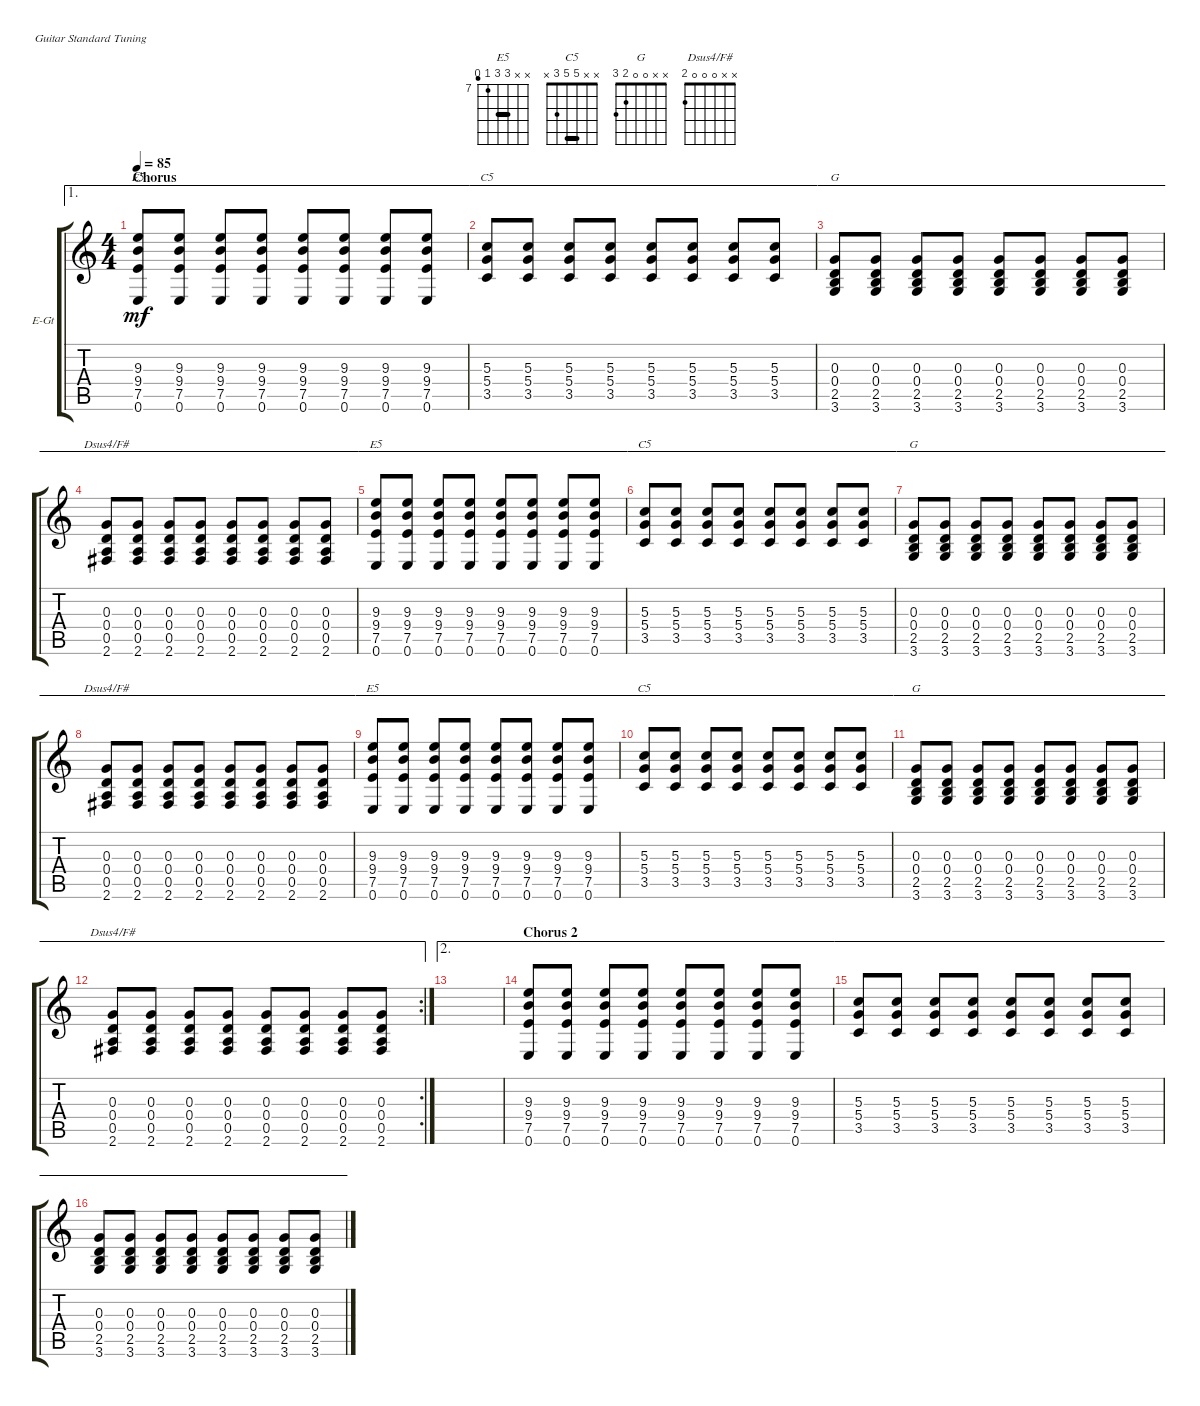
\defaultSystemsLayout 4
\bracketExtendMode groupsimilarinstruments
\firstSystemTrackNameOrientation horizontal
\otherSystemsTrackNameOrientation horizontal
\track ("Electric Guitar" "E-Gt") {instrument distortionguitar}
\staff {score tabs}
\tuning (E4 B3 G3 D3 A2 E2)
\chord ("E5" x x 9 9 7 6) {firstfret 7 barre 9}
\chord ("C5" x x 5 5 3 x) {barre 5}
\chord ("G" x x 0 0 2 3)
\chord ("Dsus4/F#" x x 0 0 0 2)
\ae 1
\ts (4 4)
\section ("" "Chorus")
\tempo 85
\clef g2
\ks c
(0.6 7.5 9.4 9.3).8{ch "E5" dy mf} (0.6 7.5 9.4 9.3).8 (0.6 7.5 9.4 9.3).8 (0.6 7.5 9.4 9.3).8 (0.6 7.5 9.4 9.3).8 (0.6 7.5 9.4 9.3).8 (0.6 7.5 9.4 9.3).8 (0.6 7.5 9.4 9.3).8 |
\ae 1
(3.5 5.4 5.3).8{ch "C5"} (3.5 5.4 5.3).8 (3.5 5.4 5.3).8 (3.5 5.4 5.3).8 (3.5 5.4 5.3).8 (3.5 5.4 5.3).8 (3.5 5.4 5.3).8 (3.5 5.4 5.3).8 |
\ae 1
(3.6 2.5 0.4 0.3).8{ch "G"} (3.6 2.5 0.4 0.3).8 (3.6 2.5 0.4 0.3).8 (3.6 2.5 0.4 0.3).8 (3.6 2.5 0.4 0.3).8 (3.6 2.5 0.4 0.3).8 (3.6 2.5 0.4 0.3).8 (3.6 2.5 0.4 0.3).8 |
\ae 1
(2.6 0.5 0.4 0.3).8{ch "Dsus4/F#"} (2.6 0.5 0.4 0.3).8 (2.6 0.5 0.4 0.3).8 (2.6 0.5 0.4 0.3).8 (2.6 0.5 0.4 0.3).8 (2.6 0.5 0.4 0.3).8 (2.6 0.5 0.4 0.3).8 (2.6 0.5 0.4 0.3).8 |
\ae 1
(0.6 7.5 9.4 9.3).8{ch "E5"} (0.6 7.5 9.4 9.3).8 (0.6 7.5 9.4 9.3).8 (0.6 7.5 9.4 9.3).8 (0.6 7.5 9.4 9.3).8 (0.6 7.5 9.4 9.3).8 (0.6 7.5 9.4 9.3).8 (0.6 7.5 9.4 9.3).8 |
\ae 1
(3.5 5.4 5.3).8{ch "C5"} (3.5 5.4 5.3).8 (3.5 5.4 5.3).8 (3.5 5.4 5.3).8 (3.5 5.4 5.3).8 (3.5 5.4 5.3).8 (3.5 5.4 5.3).8 (3.5 5.4 5.3).8 |
\ae 1
(3.6 2.5 0.4 0.3).8{ch "G"} (3.6 2.5 0.4 0.3).8 (3.6 2.5 0.4 0.3).8 (3.6 2.5 0.4 0.3).8 (3.6 2.5 0.4 0.3).8 (3.6 2.5 0.4 0.3).8 (3.6 2.5 0.4 0.3).8 (3.6 2.5 0.4 0.3).8 |
\ae 1
(2.6 0.5 0.4 0.3).8{ch "Dsus4/F#"} (2.6 0.5 0.4 0.3).8 (2.6 0.5 0.4 0.3).8 (2.6 0.5 0.4 0.3).8 (2.6 0.5 0.4 0.3).8 (2.6 0.5 0.4 0.3).8 (2.6 0.5 0.4 0.3).8 (2.6 0.5 0.4 0.3).8 |
\ae 1
(0.6 7.5 9.4 9.3).8{ch "E5"} (0.6 7.5 9.4 9.3).8 (0.6 7.5 9.4 9.3).8 (0.6 7.5 9.4 9.3).8 (0.6 7.5 9.4 9.3).8 (0.6 7.5 9.4 9.3).8 (0.6 7.5 9.4 9.3).8 (0.6 7.5 9.4 9.3).8 |
\ae 1
(3.5 5.4 5.3).8{ch "C5"} (3.5 5.4 5.3).8 (3.5 5.4 5.3).8 (3.5 5.4 5.3).8 (3.5 5.4 5.3).8 (3.5 5.4 5.3).8 (3.5 5.4 5.3).8 (3.5 5.4 5.3).8 |
\ae 1
(3.6 2.5 0.4 0.3).8{ch "G"} (3.6 2.5 0.4 0.3).8 (3.6 2.5 0.4 0.3).8 (3.6 2.5 0.4 0.3).8 (3.6 2.5 0.4 0.3).8 (3.6 2.5 0.4 0.3).8 (3.6 2.5 0.4 0.3).8 (3.6 2.5 0.4 0.3).8 |
\ae 1
\rc 2
(2.6 0.5 0.4 0.3).8{ch "Dsus4/F#"} (2.6 0.5 0.4 0.3).8 (2.6 0.5 0.4 0.3).8 (2.6 0.5 0.4 0.3).8 (2.6 0.5 0.4 0.3).8 (2.6 0.5 0.4 0.3).8 (2.6 0.5 0.4 0.3).8 (2.6 0.5 0.4 0.3).8 |
\ae 2
|
\ae 2
\section ("" "Chorus 2")
(0.6 7.5 9.4 9.3).8 (0.6 7.5 9.4 9.3).8 (0.6 7.5 9.4 9.3).8 (0.6 7.5 9.4 9.3).8 (0.6 7.5 9.4 9.3).8 (0.6 7.5 9.4 9.3).8 (0.6 7.5 9.4 9.3).8 (0.6 7.5 9.4 9.3).8 |
\ae 2
(3.5 5.4 5.3).8 (3.5 5.4 5.3).8 (3.5 5.4 5.3).8 (3.5 5.4 5.3).8 (3.5 5.4 5.3).8 (3.5 5.4 5.3).8 (3.5 5.4 5.3).8 (3.5 5.4 5.3).8 |
\ae 2
(3.6 2.5 0.4 0.3).8 (3.6 2.5 0.4 0.3).8 (3.6 2.5 0.4 0.3).8 (3.6 2.5 0.4 0.3).8 (3.6 2.5 0.4 0.3).8 (3.6 2.5 0.4 0.3).8 (3.6 2.5 0.4 0.3).8 (3.6 2.5 0.4 0.3).8
